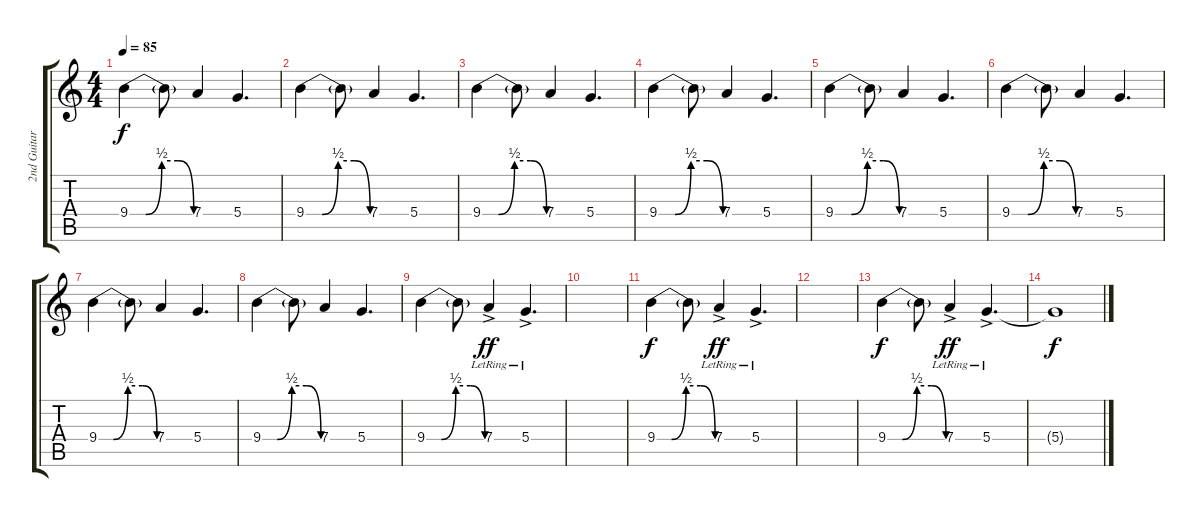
\track ("2nd Guitar" "2nd Guitar") {instrument acousticguitarsteel}
\staff {score tabs}
\tuning (E4 B3 G3 D3 A2 E2) {hide}
\ts (4 4)
\tempo 85
\clef g2
\ks c
9.4{be (custom 0 0 15 0 30 2 45 2 60 0)}.4{dy f volume 12} 9.4{t}.8 7.4.4 5.4.4{d} |
9.4{be (custom 0 0 15 0 30 2 45 2 60 0)}.4 9.4{t}.8 7.4.4 5.4.4{d} |
9.4{be (custom 0 0 15 0 30 2 45 2 60 0)}.4 9.4{t}.8 7.4.4 5.4.4{d} |
9.4{be (custom 0 0 15 0 30 2 45 2 60 0)}.4 9.4{t}.8 7.4.4 5.4.4{d} |
9.4{be (custom 0 0 15 0 30 2 45 2 60 0)}.4 9.4{t}.8 7.4.4 5.4.4{d} |
9.4{be (custom 0 0 15 0 30 2 45 2 60 0)}.4 9.4{t}.8 7.4.4 5.4.4{d} |
9.4{be (custom 0 0 15 0 30 2 45 2 60 0)}.4 9.4{t}.8 7.4.4 5.4.4{d} |
9.4{be (custom 0 0 15 0 30 2 45 2 60 0)}.4 9.4{t}.8 7.4.4 5.4.4{d} |
9.4{be (custom 0 0 15 0 30 2 45 2 60 0)}.4{volume 12 balance 0} 9.4{t}.8 7.4{ac lr}.4{dy ff} 5.4{ac lr}.4{d} |
|
9.4{be (custom 0 0 15 0 30 2 45 2 60 0)}.4{dy f volume 12 balance 0} 9.4{t}.8 7.4{ac lr}.4{dy ff} 5.4{ac lr}.4{d} |
|
9.4{be (custom 0 0 15 0 30 2 45 2 60 0)}.4{dy f volume 12 balance 0} 9.4{t}.8 7.4{ac lr}.4{dy ff} 5.4{ac lr}.4{d} |
5.4{t}.1{dy f}
